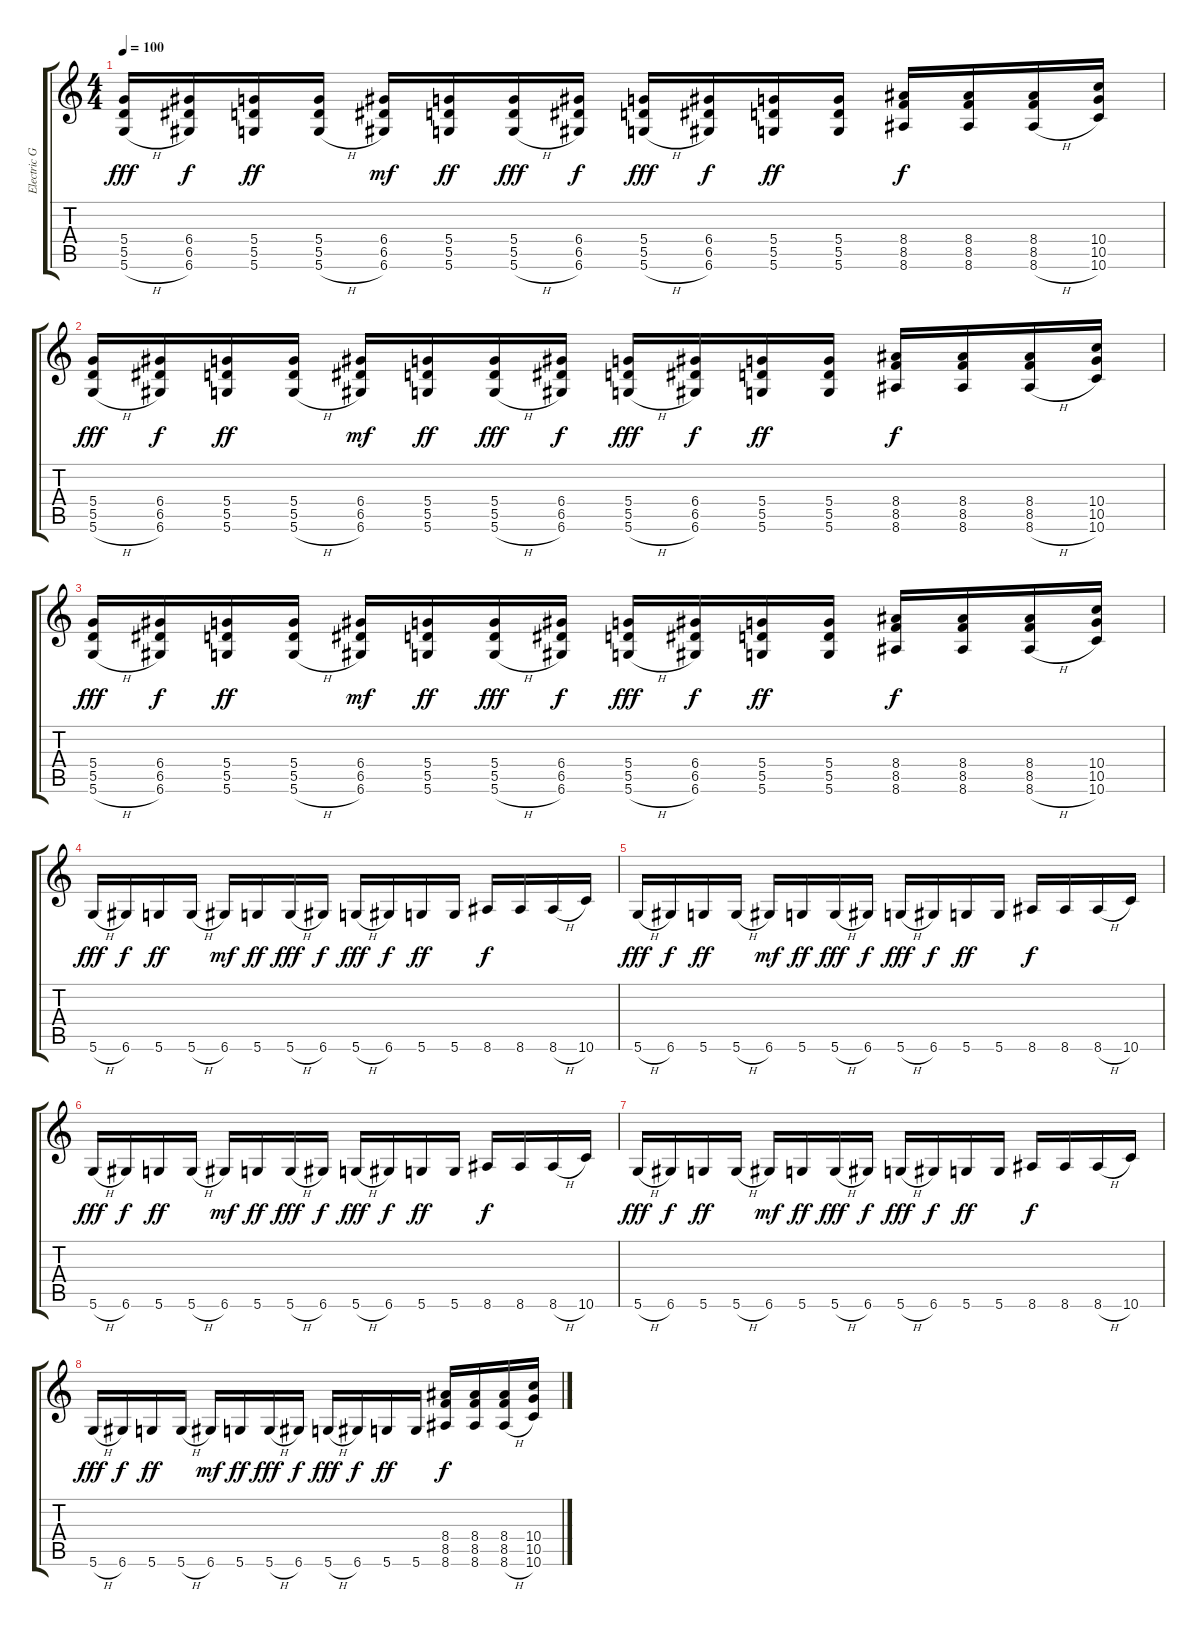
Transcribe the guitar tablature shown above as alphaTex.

\track ("Electric Guitar 1" "Electric G") {instrument distortionguitar}
\staff {score tabs}
\tuning (E4 B3 G3 D3 A2 D2) {hide}
\ts (4 4)
\tempo 100
\clef g2
\ks c
(5.4 5.5 5.6{h}).16{dy fff} (6.4 6.5 6.6).16{dy f} (5.4 5.5 5.6).16{dy ff} (5.4 5.5 5.6{h}).16 (6.4 6.5 6.6).16{dy mf} (5.4 5.5 5.6).16{dy ff} (5.4 5.5 5.6{h}).16{dy fff} (6.4 6.5 6.6).16{dy f} (5.4 5.5 5.6{h}).16{dy fff} (6.4 6.5 6.6).16{dy f} (5.4 5.5 5.6).16{dy ff} (5.4 5.5 5.6).16 (8.4 8.5 8.6).16{dy f} (8.4 8.5 8.6).16 (8.4 8.5 8.6{h}).16 (10.4 10.5 10.6).16 |
(5.4 5.5 5.6{h}).16{dy fff} (6.4 6.5 6.6).16{dy f} (5.4 5.5 5.6).16{dy ff} (5.4 5.5 5.6{h}).16 (6.4 6.5 6.6).16{dy mf} (5.4 5.5 5.6).16{dy ff} (5.4 5.5 5.6{h}).16{dy fff} (6.4 6.5 6.6).16{dy f} (5.4 5.5 5.6{h}).16{dy fff} (6.4 6.5 6.6).16{dy f} (5.4 5.5 5.6).16{dy ff} (5.4 5.5 5.6).16 (8.4 8.5 8.6).16{dy f} (8.4 8.5 8.6).16 (8.4 8.5 8.6{h}).16 (10.4 10.5 10.6).16 |
(5.4 5.5 5.6{h}).16{dy fff} (6.4 6.5 6.6).16{dy f} (5.4 5.5 5.6).16{dy ff} (5.4 5.5 5.6{h}).16 (6.4 6.5 6.6).16{dy mf} (5.4 5.5 5.6).16{dy ff} (5.4 5.5 5.6{h}).16{dy fff} (6.4 6.5 6.6).16{dy f} (5.4 5.5 5.6{h}).16{dy fff} (6.4 6.5 6.6).16{dy f} (5.4 5.5 5.6).16{dy ff} (5.4 5.5 5.6).16 (8.4 8.5 8.6).16{dy f} (8.4 8.5 8.6).16 (8.4 8.5 8.6{h}).16 (10.4 10.5 10.6).16 |
5.6{h}.16{dy fff} 6.6.16{dy f} 5.6.16{dy ff} 5.6{h}.16 6.6.16{dy mf} 5.6.16{dy ff} 5.6{h}.16{dy fff} 6.6.16{dy f} 5.6{h}.16{dy fff} 6.6.16{dy f} 5.6.16{dy ff} 5.6.16 8.6.16{dy f} 8.6.16 8.6{h}.16 10.6.16 |
5.6{h}.16{dy fff} 6.6.16{dy f} 5.6.16{dy ff} 5.6{h}.16 6.6.16{dy mf} 5.6.16{dy ff} 5.6{h}.16{dy fff} 6.6.16{dy f} 5.6{h}.16{dy fff} 6.6.16{dy f} 5.6.16{dy ff} 5.6.16 8.6.16{dy f} 8.6.16 8.6{h}.16 10.6.16 |
5.6{h}.16{dy fff} 6.6.16{dy f} 5.6.16{dy ff} 5.6{h}.16 6.6.16{dy mf} 5.6.16{dy ff} 5.6{h}.16{dy fff} 6.6.16{dy f} 5.6{h}.16{dy fff} 6.6.16{dy f} 5.6.16{dy ff} 5.6.16 8.6.16{dy f} 8.6.16 8.6{h}.16 10.6.16 |
5.6{h}.16{dy fff} 6.6.16{dy f} 5.6.16{dy ff} 5.6{h}.16 6.6.16{dy mf} 5.6.16{dy ff} 5.6{h}.16{dy fff} 6.6.16{dy f} 5.6{h}.16{dy fff} 6.6.16{dy f} 5.6.16{dy ff} 5.6.16 8.6.16{dy f} 8.6.16 8.6{h}.16 10.6.16 |
5.6{h}.16{dy fff} 6.6.16{dy f} 5.6.16{dy ff} 5.6{h}.16 6.6.16{dy mf} 5.6.16{dy ff} 5.6{h}.16{dy fff} 6.6.16{dy f} 5.6{h}.16{dy fff} 6.6.16{dy f} 5.6.16{dy ff} 5.6.16 (8.4 8.5 8.6).16{dy f} (8.4 8.5 8.6).16 (8.4 8.5 8.6{h}).16 (10.4 10.5 10.6).16
